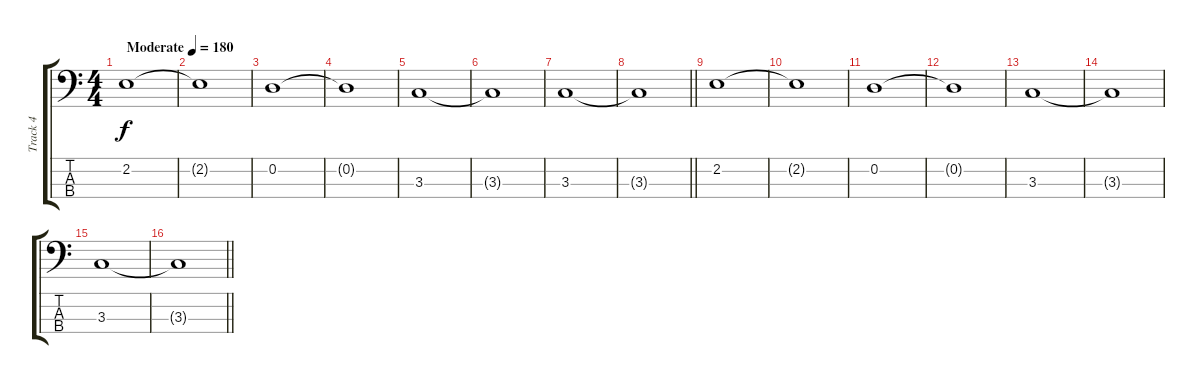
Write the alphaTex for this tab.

\track ("Track 4" "Track 4") {instrument electricbassfinger}
\staff {score tabs}
\tuning (G2 D2 A1 E1) {hide}
\ts (4 4)
\tempo (180 "Moderate")
\clef f4
\ks c
2.2.1{dy f instrument electricbassfinger} |
2.2{t}.1 |
0.2.1 |
0.2{t}.1 |
3.3.1 |
3.3{t}.1 |
3.3.1 |
\barLineRight lightlight
3.3{t}.1 |
2.2.1 |
2.2{t}.1 |
0.2.1 |
0.2{t}.1 |
3.3.1 |
3.3{t}.1 |
3.3.1 |
\barLineRight lightlight
3.3{t}.1
